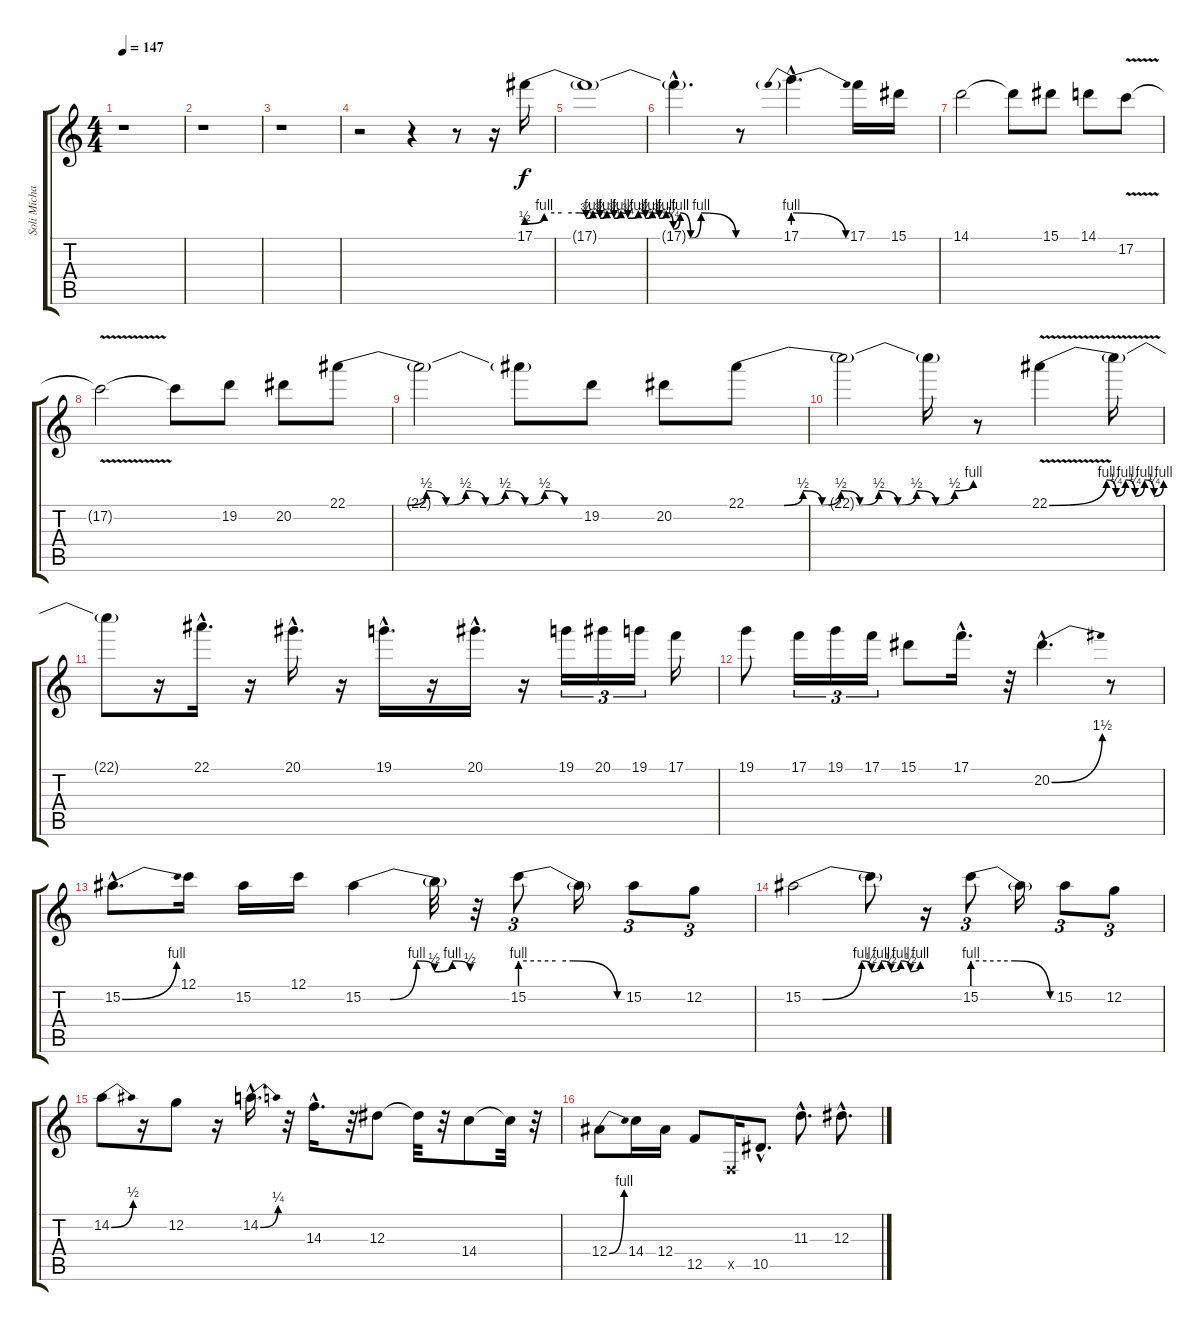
\track ("Soli Michael Amott" "Soli Micha") {instrument distortionguitar}
\staff {score tabs}
\tuning (C4 G3 Eb3 Bb2 F2 C2) {hide}
\ts (4 4)
\tempo 147
\clef g2
\ks c
r.1{dy f} |
r.1 |
r.1 |
r.2 r.4 r.8 r.16 17.1{be (custom 0 2 5 4 10 4 15 4 17 3 19 4 21 3 23 4 25 3 27 4 29 3 32 4 34 3 36 4 38 3 40 4 42 1 44 4 47 0 50 4 60 0)}.16 |
17.1{t}.1 |
17.1{hac t}.4{d} r.8 17.1{be (prebendrelease 0 4 60 0) hac}.4{d} 17.1.16 15.1.16 |
14.1.2 14.1{t}.8 15.1.8 14.1.8 17.2{v}.8 |
17.2{t}.2 17.2{t}.8 19.2.8 20.2.8 22.1{be (custom 0 0 15 0 20 2 25 0 30 2 35 0 40 2 45 0 50 2 55 0 60 0)}.8 |
22.1{t}.2 22.1{t}.8 19.2.8 20.2.8 22.1{be (custom 0 0 10 0 15 2 20 0 25 2 30 0 35 2 40 0 45 2 50 0 55 2 60 4)}.8 |
22.1{t}.2 22.1{t}.16 r.8 22.1{be (custom 0 0 30 4 35 1 40 4 45 1 50 4 55 1 60 4) v}.4 22.1{t}.16 |
22.1{t}.8 r.16 22.1{hac}.16{d} r.16 20.1{hac}.16{d} r.16 19.1{hac}.16{d} r.16 20.1{hac}.16{d} r.16 19.1.16{tu (3 2)} 20.1.16{tu (3 2)} 19.1.16{tu (3 2)} 17.1.16 |
19.1.8 17.1.16{tu (3 2)} 19.1.16{tu (3 2)} 17.1.16{tu (3 2)} 15.1.8 17.1{hac}.16{d} r.32 20.2{be (bend 0 0 60 6) hac}.4{d} r.8 |
15.2{be (bend 0 0 60 4) hac}.8{d} 12.1.16 15.2.16 12.1.16 15.2{be (custom 0 0 15 0 30 4 40 2 50 4 60 2)}.4 15.2{t}.32 r.32 15.2{be (custom 0 4 20 4 30 4 55 0 60 0)}.8{tu (3 2)} 15.2{t}.16 15.2.8{tu (3 2)} 12.2.8{tu (3 2)} |
15.2{be (custom 0 0 10 0 30 4 35 2 40 4 45 2 50 4 55 2 60 4)}.2 15.2{t}.8 r.16 15.2{be (custom 0 4 20 4 30 4 55 0 60 0)}.8{tu (3 2)} 15.2{t}.16 15.2.8{tu (3 2)} 12.2.8{tu (3 2)} |
14.2{be (bend 0 0 60 2)}.8 r.16 12.2.8 r.16 14.2{be (bend 0 0 60 1) hac}.16{d} r.32 14.3{hac}.16{d} r.32 12.3.8 12.3{t}.32 r.32 14.4.8 14.4{t}.32 r.32 |
12.4{be (bend 0 0 60 4)}.8 14.4.16 12.4.16 12.5.8{instrument guitarharmonics} 0.5{x}.16 10.5{hac}.8{d} 11.3{hac}.8{d instrument distortionguitar} 12.3{hac}.8{d}
